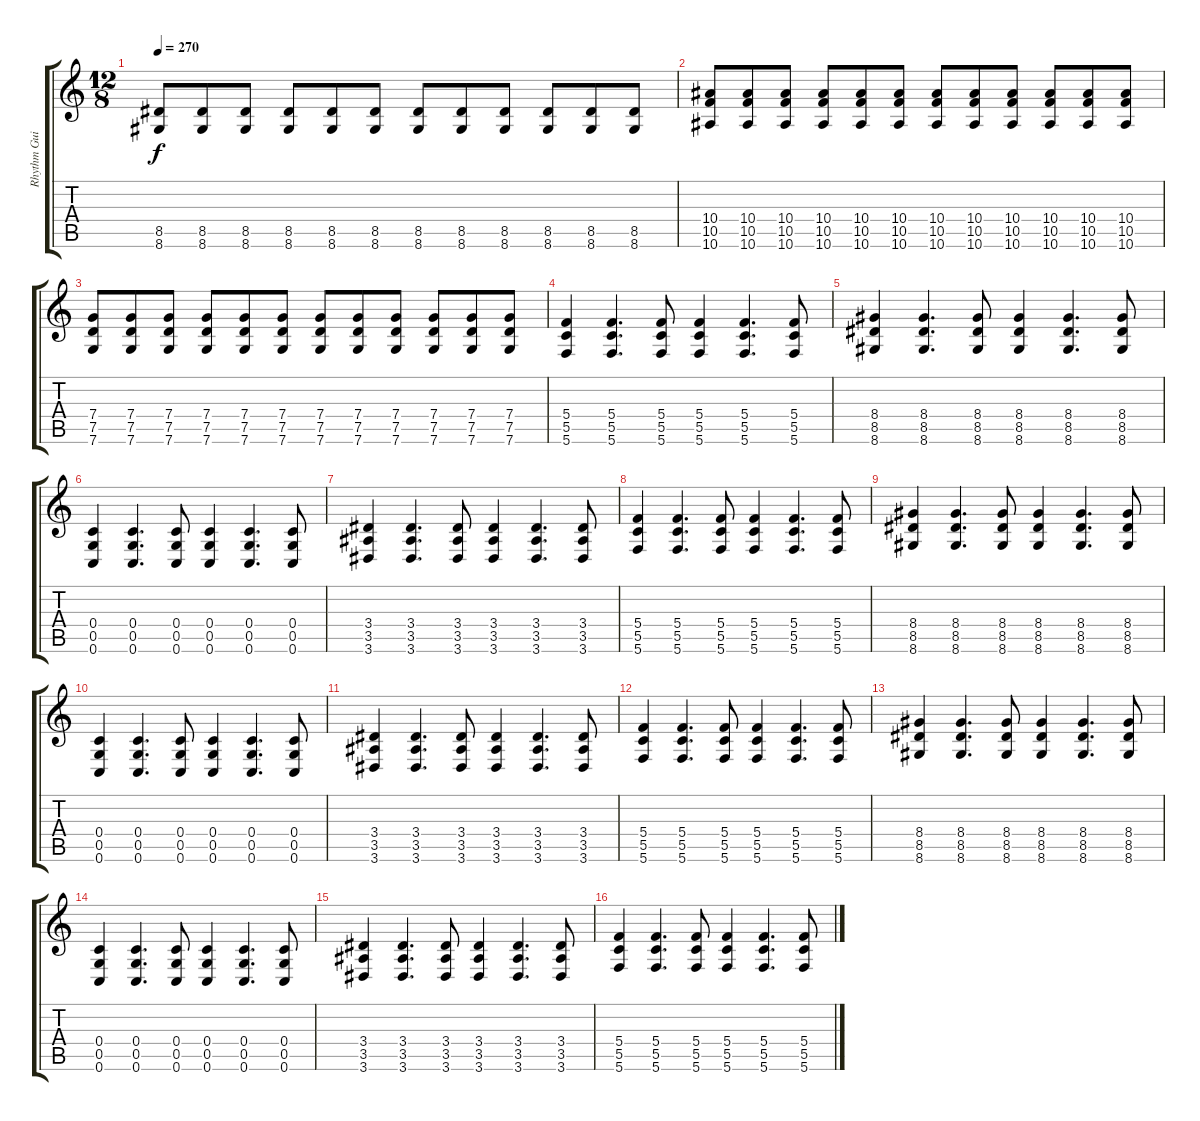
\track ("Rhythm Guitar 1" "Rhythm Gui") {instrument distortionguitar}
\staff {score tabs}
\tuning (D4 A3 F3 C3 G2 C2) {hide}
\ts (12 8)
\tempo 270
\clef g2
\ks c
(8.5 8.6).8{dy f} (8.5 8.6).8 (8.5 8.6).8 (8.5 8.6).8 (8.5 8.6).8 (8.5 8.6).8 (8.5 8.6).8 (8.5 8.6).8 (8.5 8.6).8 (8.5 8.6).8 (8.5 8.6).8 (8.5 8.6).8 |
(10.4 10.5 10.6).8 (10.4 10.5 10.6).8 (10.4 10.5 10.6).8 (10.4 10.5 10.6).8 (10.4 10.5 10.6).8 (10.4 10.5 10.6).8 (10.4 10.5 10.6).8 (10.4 10.5 10.6).8 (10.4 10.5 10.6).8 (10.4 10.5 10.6).8 (10.4 10.5 10.6).8 (10.4 10.5 10.6).8 |
(7.4 7.5 7.6).8 (7.4 7.5 7.6).8 (7.4 7.5 7.6).8 (7.4 7.5 7.6).8 (7.4 7.5 7.6).8 (7.4 7.5 7.6).8 (7.4 7.5 7.6).8 (7.4 7.5 7.6).8 (7.4 7.5 7.6).8 (7.4 7.5 7.6).8 (7.4 7.5 7.6).8 (7.4 7.5 7.6).8 |
(5.4 5.5 5.6).4 (5.4 5.5 5.6).4{d} (5.4 5.5 5.6).8 (5.4 5.5 5.6).4 (5.4 5.5 5.6).4{d} (5.4 5.5 5.6).8 |
(8.4 8.5 8.6).4 (8.4 8.5 8.6).4{d} (8.4 8.5 8.6).8 (8.4 8.5 8.6).4 (8.4 8.5 8.6).4{d} (8.4 8.5 8.6).8 |
(0.4 0.5 0.6).4 (0.4 0.5 0.6).4{d} (0.4 0.5 0.6).8 (0.4 0.5 0.6).4 (0.4 0.5 0.6).4{d} (0.4 0.5 0.6).8 |
(3.4 3.5 3.6).4 (3.4 3.5 3.6).4{d} (3.4 3.5 3.6).8 (3.4 3.5 3.6).4 (3.4 3.5 3.6).4{d} (3.4 3.5 3.6).8 |
(5.4 5.5 5.6).4 (5.4 5.5 5.6).4{d} (5.4 5.5 5.6).8 (5.4 5.5 5.6).4 (5.4 5.5 5.6).4{d} (5.4 5.5 5.6).8 |
(8.4 8.5 8.6).4 (8.4 8.5 8.6).4{d} (8.4 8.5 8.6).8 (8.4 8.5 8.6).4 (8.4 8.5 8.6).4{d} (8.4 8.5 8.6).8 |
(0.4 0.5 0.6).4 (0.4 0.5 0.6).4{d} (0.4 0.5 0.6).8 (0.4 0.5 0.6).4 (0.4 0.5 0.6).4{d} (0.4 0.5 0.6).8 |
(3.4 3.5 3.6).4 (3.4 3.5 3.6).4{d} (3.4 3.5 3.6).8 (3.4 3.5 3.6).4 (3.4 3.5 3.6).4{d} (3.4 3.5 3.6).8 |
(5.4 5.5 5.6).4 (5.4 5.5 5.6).4{d} (5.4 5.5 5.6).8 (5.4 5.5 5.6).4 (5.4 5.5 5.6).4{d} (5.4 5.5 5.6).8 |
(8.4 8.5 8.6).4 (8.4 8.5 8.6).4{d} (8.4 8.5 8.6).8 (8.4 8.5 8.6).4 (8.4 8.5 8.6).4{d} (8.4 8.5 8.6).8 |
(0.4 0.5 0.6).4 (0.4 0.5 0.6).4{d} (0.4 0.5 0.6).8 (0.4 0.5 0.6).4 (0.4 0.5 0.6).4{d} (0.4 0.5 0.6).8 |
(3.4 3.5 3.6).4 (3.4 3.5 3.6).4{d} (3.4 3.5 3.6).8 (3.4 3.5 3.6).4 (3.4 3.5 3.6).4{d} (3.4 3.5 3.6).8 |
(5.4 5.5 5.6).4 (5.4 5.5 5.6).4{d} (5.4 5.5 5.6).8 (5.4 5.5 5.6).4 (5.4 5.5 5.6).4{d} (5.4 5.5 5.6).8
